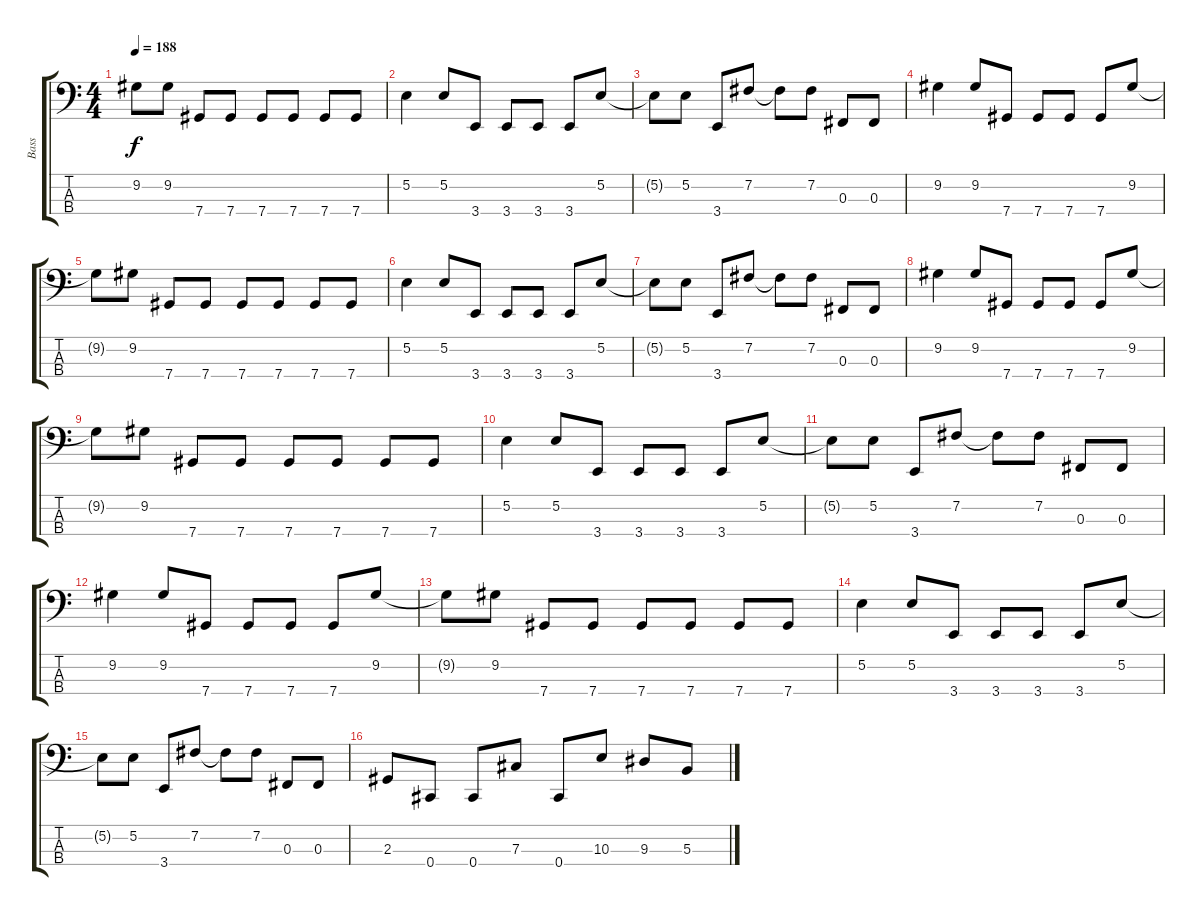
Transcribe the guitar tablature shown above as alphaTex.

\track ("Bass" "Bass") {instrument electricbassfinger}
\staff {score tabs}
\tuning (E2 B1 Gb1 Db1) {hide}
\ts (4 4)
\tempo 188
\clef f4
\ks c
9.2{t}.8{dy f} 9.2.8 7.4.8 7.4.8 7.4.8 7.4.8 7.4.8 7.4.8 |
5.2.4 5.2.8 3.4.8 3.4.8 3.4.8 3.4.8 5.2.8 |
5.2{t}.8 5.2.8 3.4.8 7.2.8 7.2{t}.8 7.2.8 0.3.8 0.3.8 |
9.2.4 9.2.8 7.4.8 7.4.8 7.4.8 7.4.8 9.2.8 |
9.2{t}.8 9.2.8 7.4.8 7.4.8 7.4.8 7.4.8 7.4.8 7.4.8 |
5.2.4 5.2.8 3.4.8 3.4.8 3.4.8 3.4.8 5.2.8 |
5.2{t}.8 5.2.8 3.4.8 7.2.8 7.2{t}.8 7.2.8 0.3.8 0.3.8 |
9.2.4 9.2.8 7.4.8 7.4.8 7.4.8 7.4.8 9.2.8 |
9.2{t}.8 9.2.8 7.4.8 7.4.8 7.4.8 7.4.8 7.4.8 7.4.8 |
5.2.4 5.2.8 3.4.8 3.4.8 3.4.8 3.4.8 5.2.8 |
5.2{t}.8 5.2.8 3.4.8 7.2.8 7.2{t}.8 7.2.8 0.3.8 0.3.8 |
9.2.4 9.2.8 7.4.8 7.4.8 7.4.8 7.4.8 9.2.8 |
9.2{t}.8 9.2.8 7.4.8 7.4.8 7.4.8 7.4.8 7.4.8 7.4.8 |
5.2.4 5.2.8 3.4.8 3.4.8 3.4.8 3.4.8 5.2.8 |
5.2{t}.8 5.2.8 3.4.8 7.2.8 7.2{t}.8 7.2.8 0.3.8 0.3.8 |
2.3.8 0.4.8 0.4.8 7.3.8 0.4.8 10.3.8 9.3.8 5.3.8
